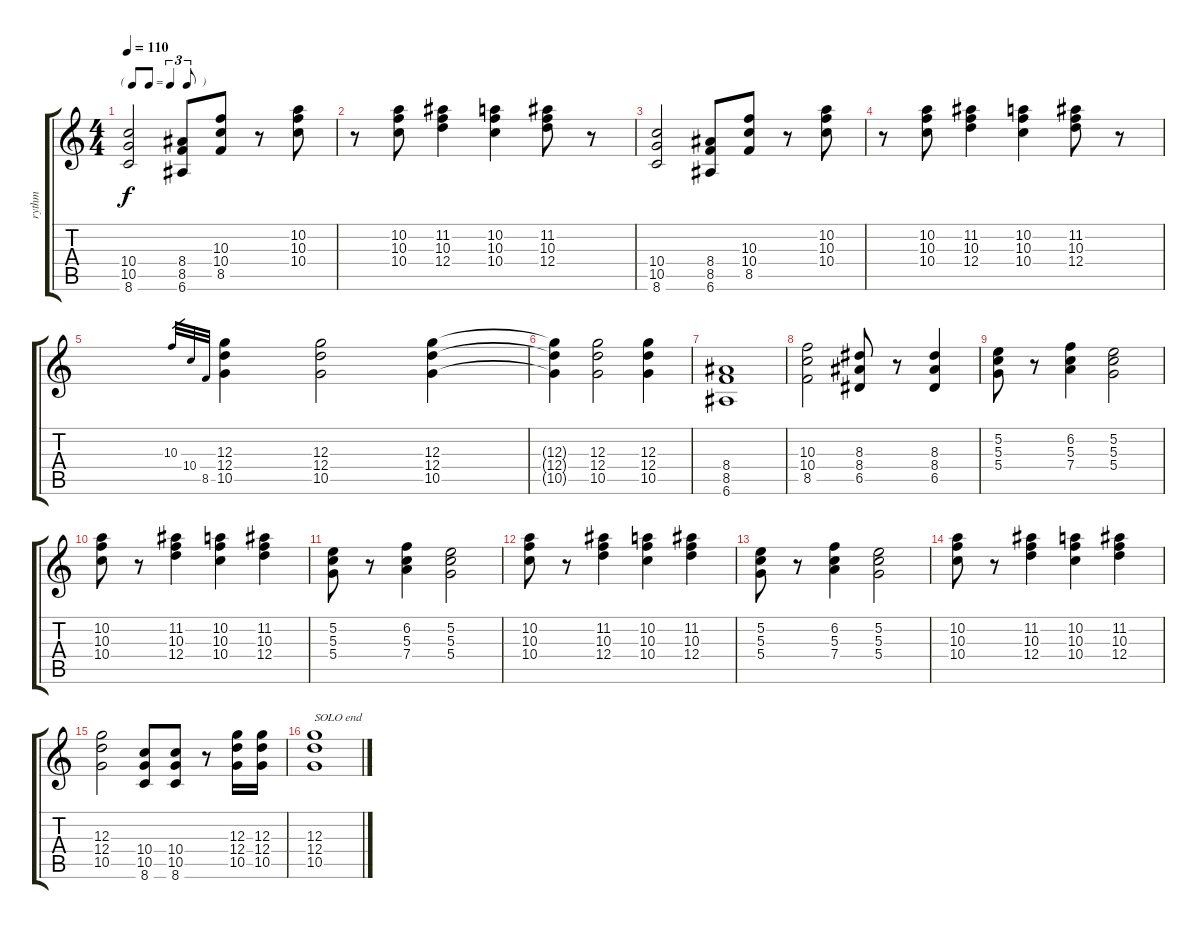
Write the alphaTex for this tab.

\track ("rythm" "rythm") {instrument overdrivenguitar}
\staff {score tabs}
\tuning (E4 B3 G3 D3 A2 E2) {hide}
\ts (4 4)
\tf triplet8th
\tempo 110
\clef g2
\ks c
(10.4 10.5 8.6).2{dy f} (8.4 8.5 6.6).8 (10.3 10.4 8.5).8 r.8 (10.2 10.3 10.4).8 |
r.8 (10.2 10.3 10.4).8 (11.2 10.3 12.4).4 (10.2 10.3 10.4).4 (11.2 10.3 12.4).8 r.8 |
(10.4 10.5 8.6).2 (8.4 8.5 6.6).8 (10.3 10.4 8.5).8 r.8 (10.2 10.3 10.4).8 |
r.8 (10.2 10.3 10.4).8 (11.2 10.3 12.4).4 (10.2 10.3 10.4).4 (11.2 10.3 12.4).8 r.8 |
10.3.32{gr} 10.4.32{gr} 8.5.32{gr} (12.3 12.4 10.5).4 (12.3 12.4 10.5).2 (12.3 12.4 10.5).4 |
(12.3{t} 12.4{t} 10.5{t}).4 (12.3 12.4 10.5).2 (12.3 12.4 10.5).4 |
(8.4 8.5 6.6).1 |
(10.3 10.4 8.5).2 (8.3 8.4 6.5).8 r.8 (8.3 8.4 6.5).4 |
(5.2 5.3 5.4).8 r.8 (6.2 5.3 7.4).4 (5.2 5.3 5.4).2 |
(10.2 10.3 10.4).8 r.8 (11.2 10.3 12.4).4 (10.2 10.3 10.4).4 (11.2 10.3 12.4).4 |
(5.2 5.3 5.4).8 r.8 (6.2 5.3 7.4).4 (5.2 5.3 5.4).2 |
(10.2 10.3 10.4).8 r.8 (11.2 10.3 12.4).4 (10.2 10.3 10.4).4 (11.2 10.3 12.4).4 |
(5.2 5.3 5.4).8 r.8 (6.2 5.3 7.4).4 (5.2 5.3 5.4).2 |
(10.2 10.3 10.4).8 r.8 (11.2 10.3 12.4).4 (10.2 10.3 10.4).4 (11.2 10.3 12.4).4 |
(12.3 12.4 10.5).2 (10.4 10.5 8.6).8 (10.4 10.5 8.6).8 r.8 (12.3 12.4 10.5).16 (12.3 12.4 10.5).16 |
(12.3 12.4 10.5).1{txt "SOLO end"}
